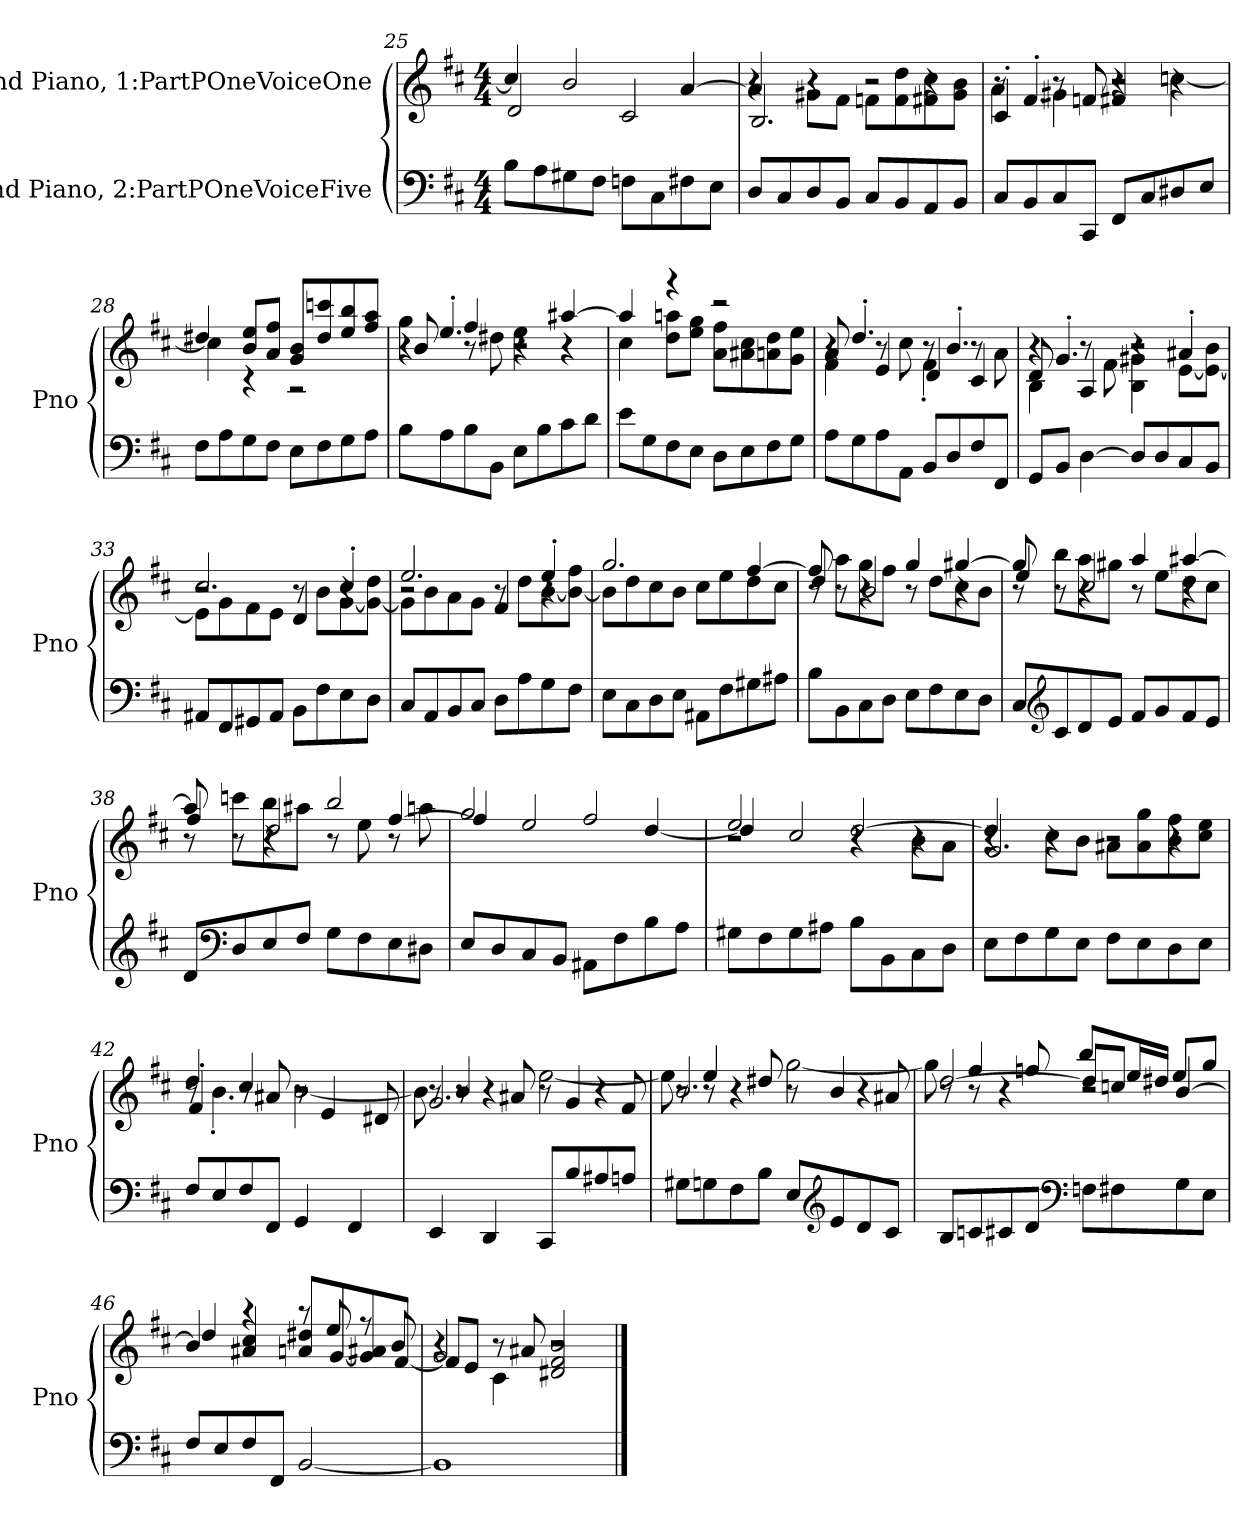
**kern	**kern
*part2	*part1
*staff2	*staff1
*I"Grand Piano, 2:PartPOneVoiceFive	*I"Grand Piano, 1:PartPOneVoiceOne
*I'Pno	*I'Pno
*clefF4	*clefG2
*k[f#c#]	*k[f#c#]
*M4/4	*M4/4
=25	=25
*	*^
8B\L	4cc#/]	2d/
8A\	.	.
8G#X\	2b/	.
8F#\J	.	.
8Fn\L	.	2c#/
8C#\	.	.
8F#X\	[4a/	.
8E\J	.	.
=26	=26	=26
*	*	*^
8D/L	4a/]	4r	2.B/
8C#/	.	.	.
8D/	4r	8g#X\L	.
8BB/J	.	8f#\J	.
8C#/L	2r	8fn\L	.
8BB/	.	8f\ 8dd\	.
8AA/	.	8f#X\ 8cc#\	4r
8BB/J	.	8g#\ 8b\J	.
=27	=27	=27	=27
8C#/L	4c#'/	4a\	8r
8BB/	.	.	4.f#'/
8C#/	8r	4g#X\	.
8CC#/J	8fn/	.	.
8FF#/L	4f#X/	4r	2r
8C#/	.	.	.
8D#X/	4r	[4ccn\	.
8E/J	.	.	.
*	*	*v	*v
!!LO:LB:g=z
=28	=28	=28
8F#\L	4dd#X/	4cc\]
8A\	.	.
8G\	8b/ 8ee/L	4r
8F#\J	8a/ 8ff#/J	.
8E\L	8g/ 8b/L	2r
8F#\	8dd#/ 8cccn/	.
8G\	8ee/ 8bb/	.
8A\J	8ff#/ 8aa/J	.
=29	=29	=29
*	*	*^
8B\L	4r	4gg\	8b/
8A\	.	.	4.ee'/
8B\	4ff#/	8r	.
8BB\J	.	8dd#X\	.
8E\L	4r	4ee\	2r
8B\	.	.	.
8c#\	[4aa#X/	4r	.
8d\J	.	.	.
*	*	*v	*v
=30	=30	=30
8e\L	4aa#/]	4cc#\
8G\	.	.
8F#\	4r	8dd\ 8aan\L
8E\J	.	8ee\ 8gg\J
8D\L	2r	8a\ 8ff#\L
8E\	.	8a#X\ 8cc#\
8F#\	.	8an\ 8dd\
8G\J	.	8g\ 8ee\J
=31	=31	=31
*	*	*^
8A\L	8a/	4f#\	4r
8G\	4.dd'/	.	.
8A\	.	8r	4e/
8AA\J	.	8cc#\	.
8BB/L	8r	4f#'\	4d/
8D/	4.b'/	.	.
8F#/	.	8r	4c#/
8FF#/J	.	8a\	.
!!LO:LB:g=z	!!	!!
=32	=32	=32	=32
8GG/L	8d/	4B\	4r
8BB/J	4.g'/	.	.
[4D\	.	8r	4A/
.	.	8f#\	.
8D/L]	4r	4B\ 4g#X\	2r
8D/	.	.	.
8C#/	4a#X'/	[8e\L	.
8BB/J	.	8e\_ 8b\J	.
=33	=33	=33	=33
8AA#X/L	2.cc#/	8e\L]	2r
8FF#/	.	8g\	.
8GG#X/	.	8f#\	.
8AA#/J	.	8e\J	.
8BB\L	.	8r	4d/
8F#\	.	8b\L	.
8E\	4cc#'/	[8g\	4r
8D\J	.	8g\_ 8dd\J	.
=34	=34	=34	=34
8C#/L	2.ee/	8g\L]	2r
8AA/	.	8b\	.
8BB/	.	8a\	.
8C#/J	.	8g\J	.
8D\L	.	8r	4f#/
8A\	.	8dd\L	.
8G\	4ee'/	[8b\	4r
8F#\J	.	8b\_ 8ff#\J	.
*	*	*v	*v
=35	=35	=35
8E\L	2.gg/	8b\L]
8C#\	.	8dd\
8D\	.	8cc#\
8E\J	.	8b\J
8AA#X\L	.	8cc#\L
8F#\	.	8ee\
8G#X\	[4ff#/	8dd\
8A#X\J	.	8cc#\J
!!LO:LB:g=z
=36	=36	=36
*	*	*^
8B\L	8ff#/]	8r	4dd/
8BB\	8r	8aa\L	.
8C#\	4r	8gg\	2b/
8D\J	.	8ff#\J	.
8E\L	4gg/	8r	.
8F#\	.	8dd\L	.
8E\	[4gg#X/	8cc#\	4r
8D\J	.	8b\J	.
=37	=37	=37	=37
8C#/L	8gg#/]	8r	4ee/
*clefG2	*	*	*
8c#/	8r	8bb\L	.
8d/	4r	8aa\	2cc#/
8e/J	.	8gg#X\J	.
8f#/L	4aa/	8r	.
8g/	.	8ee\L	.
8f#/	[4aa#X/	8dd\	4r
8e/J	.	8cc#\J	.
=38	=38	=38	=38
8d/L	8aa#/]	8r	4ff#/
*clefF4	*	*	*
8D/	8r	8cccn\L	.
8E/	4r	8bb\	2dd/
8F#/J	.	8aa#X\J	.
8G\L	2bb/	8r	.
8F#\	.	8ee\	.
8E\	.	8r	[4ff#/
8D#X\J	.	8aan\	.
*	*	*v	*v
=39	=39	=39
8E/L	2gg/	4ff#/]
8D/	.	.
8C#/	.	2ee/
8BB/J	.	.
8AA#X\L	2ff#/	.
8F#\	.	.
8B\	.	[4dd/
8A\J	.	.
!!LO:LB:g=z
=40	=40	=40
*	*	*^
8G#X\L	2ee/	2r	4dd/]
8F#\	.	.	.
8G#\	.	.	2cc#/
8A#X\J	.	.	.
8B\L	[2dd/	4r	.
8BB\	.	.	.
8C#\	.	8b\L	4r
8D\J	.	8a\J	.
=41	=41	=41	=41
8E\L	4dd/]	4r	2.g/
8F#\	.	.	.
8G\	4r	8cc#\L	.
8E\J	.	8b\J	.
8F#\L	2r	8a#X\L	.
8E\	.	8a#\ 8gg\	.
8D\	.	8b\ 8ff#\	4r
8E\J	.	8cc#\ 8ee\J	.
=42	=42	=42	=42
8F#/L	4dd/	8r	4f#'/
8E/	.	4.b'\	.
8F#/	4cc#/	.	8r
8FF#/J	.	.	8a#X/
4GG/	2r	[2b\	8r
.	.	.	4e/
4FF#/	.	.	.
.	.	.	8d#X/
=43	=43	=43	=43
4EE/	2.g/	8b\]	8r
.	.	8r	4b/
4DD/	.	4r	.
.	.	.	8a#X/
8CC#/L	.	[2ee\	8r
8B/	.	.	4g/
8A#X/	4r	.	.
8An/J	.	.	8f#/
!!LO:LB:g=z	!!	!!
=44	=44	=44	=44
8G#X\L	2.b/	8ee\]	8r
8Gn\	.	8r	4ee/
8F#\	.	4r	.
8B\J	.	.	8dd#X/
8E/L	.	[2gg\	8r
*clefG2	*	*	*
8e/	.	.	4b/
8d/	4r	.	.
8c#/J	.	.	8a#X/
=45	=45	=45	=45
8B/L	[2dd/	8gg\]	8r
8cn/	.	8r	4ff#/
8c#X/	.	4r	.
8d/J	.	.	8ffn/
*clefF4	*	*	*
8Fn\L	8dd/L]	2r	8bb/L
8F#X\	8ccn/J	.	16ee/L
.	.	.	16dd#X/JJ
8G\	[4b/	.	8ee/L
8E\J	.	.	8gg/J
*	*	*v	*v
=46	=46	=46
8F#/L	4b/]	4dd/
8E/	.	.
8F#/	4r	4a#X/ 4cc#/
8FF#/J	.	.
[2BB/	8r	8an/ 8dd#X/L
.	8ee/	[8g/
.	8r	8g/] 8a#X/
.	8b/	[8f#/J
!!LO:PB:g=z
=47	=47	=47
*	*	*^
1BB]	2g/	4r	8f#/L]
.	.	.	8e/J
.	.	4c#\	8r
.	.	.	8a#X/
.	2r	2r	2d#X/ 2f#/ 2b/
*	*v	*v	*v
==	==
*-	*-
